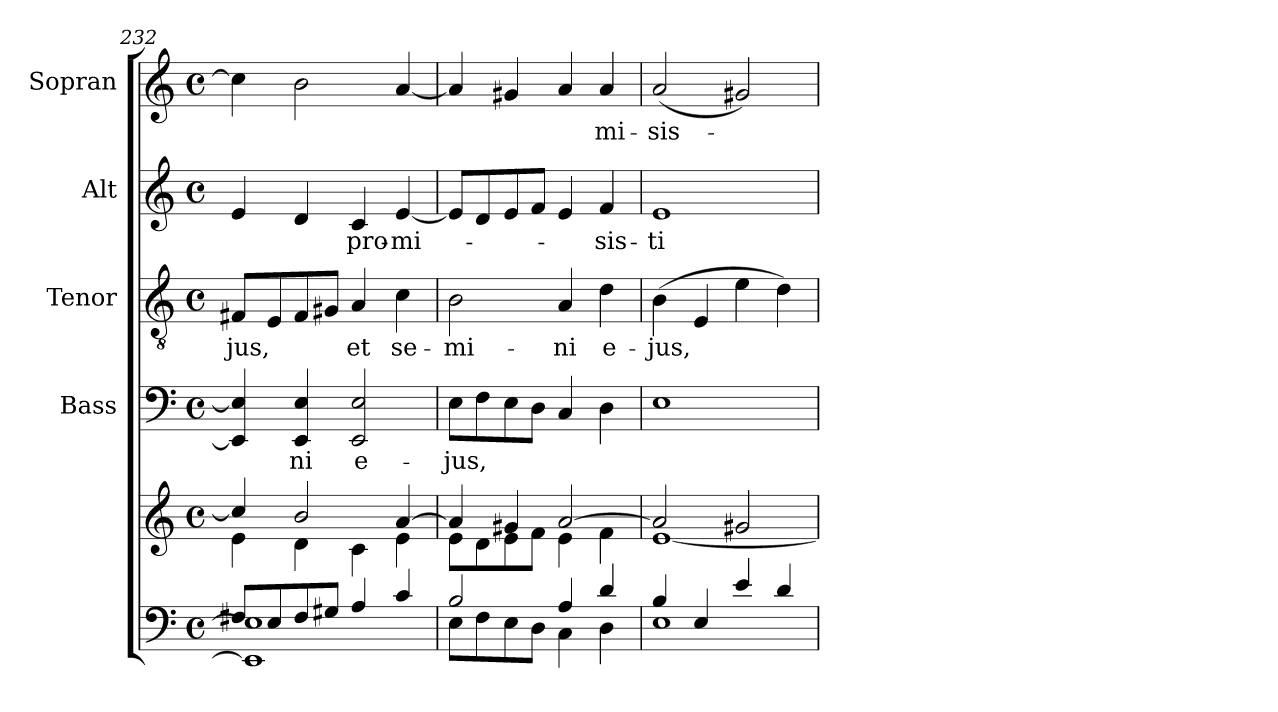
**kern	**kern	**kern	**text	**kern	**text	**kern	**text	**kern	**text
*part5	*part5	*part4	*part4	*part3	*part3	*part2	*part2	*part1	*part1
*staff6	*staff5	*staff4	*staff4	*staff3	*staff3	*staff2	*staff2	*staff1	*staff1
*	*	*I"Bass	*	*I"Tenor	*	*I"Alt	*	*I"Sopran	*
*	*	*I'B.	*	*I'T.	*	*I'A.	*	*I'S.	*
*clefF4	*clefG2	*clefF4	*	*clefGv2	*	*clefG2	*	*clefG2	*
*k[]	*k[]	*k[]	*	*k[]	*	*k[]	*	*k[]	*
*C:	*C:	*C:	*	*C:	*	*C:	*	*C:	*
*M4/4	*M4/4	*M4/4	*	*M4/4	*	*M4/4	*	*M4/4	*
*met(c)	*met(c)	*met(c)	*	*met(c)	*	*met(c)	*	*met(c)	*
=232	=232	=232	=232	=232	=232	=232	=232	=232	=232
*^	*^	*	*	*	*	*	*	*	*
!	!	!	!	!	!	!	!LO:LY:b	!	!	!	!
8F#X/L	1EE] 1E]	4cc/]	4e\	4EE/] 4E/]	.	8F#X/L	-jus,	4e/	.	4cc\]	.
8E/	.	.	.	.	.	8E/	.	.	.	.	.
!	!	!	!	!	!LO:LY:b	!	!	!	!	!	!
8F#/	.	2b/	4d\	4EE/ 4E/	-ni	8F#/	.	4d/	.	2b\	.
8G#X/J	.	.	.	.	.	8G#X/J	.	.	.	.	.
!	!	!	!	!	!LO:LY:b	!	!LO:LY:b	!	!LO:LY:b	!	!
4A/	.	.	4c\	2EE/ 2E/	e-	4A/	et	4c/	pro-	.	.
!	!	!	!	!	!	!	!LO:LY:b	!	!LO:LY:b	!	!
4c/	.	[>4a/	4e\	.	.	4c\	se-	[4e/	-mi-	[4a/	.
!!LO:LB:g=z
=233	=233	=233	=233	=233	=233	=233	=233	=233	=233	=233	=233
!	!	!	!	!	!LO:LY:b	!	!LO:LY:b	!	!	!	!
2B/	8E\L	4a/]	8e\L	8E\L	-jus,	2B\	-mi-	8e/L]	.	4a/]	.
.	8F\	.	8d\	8F\	.	.	.	8d/	.	.	.
.	8E\	4g#X/	8e\	8E\	.	.	.	8e/	.	4g#X/	.
.	8D\J	.	8f\J	8D\J	.	.	.	8f/J	.	.	.
!	!	!	!	!	!	!	!LO:LY:b	!	!	!	!
4A/	4C\	[>2a/	4e\	4C/	.	4A/	-ni	4e/	.	4a/	.
!	!	!	!	!	!	!	!LO:LY:b	!	!LO:LY:b	!	!LO:LY:b
4d/	4D\	.	4f\	4D\	.	4d\	e-	4f/	-sis-	4a/	-mi-
=234	=234	=234	=234	=234	=234	=234	=234	=234	=234	=234	=234
!	!	!	!	!	!	!	!LO:LY:b	!	!LO:LY:b	!	!LO:LY:b
4B/	1E	2a/]	[<1e	1E	.	(>4B\	-jus,	1e	-ti	(<2a/	-sis-
4E/	.	.	.	.	.	4E/	.	.	.	.	.
4e/	.	2g#X/	.	.	.	4e\	.	.	.	2g#X/)	.
4d/	.	.	.	.	.	4d\)	.	.	.	.	.
*v	*v	*	*	*	*	*	*	*	*	*	*
*	*v	*v	*	*	*	*	*	*	*	*
=	=	=	=	=	=	=	=	=	=
*-	*-	*-	*-	*-	*-	*-	*-	*-	*-
